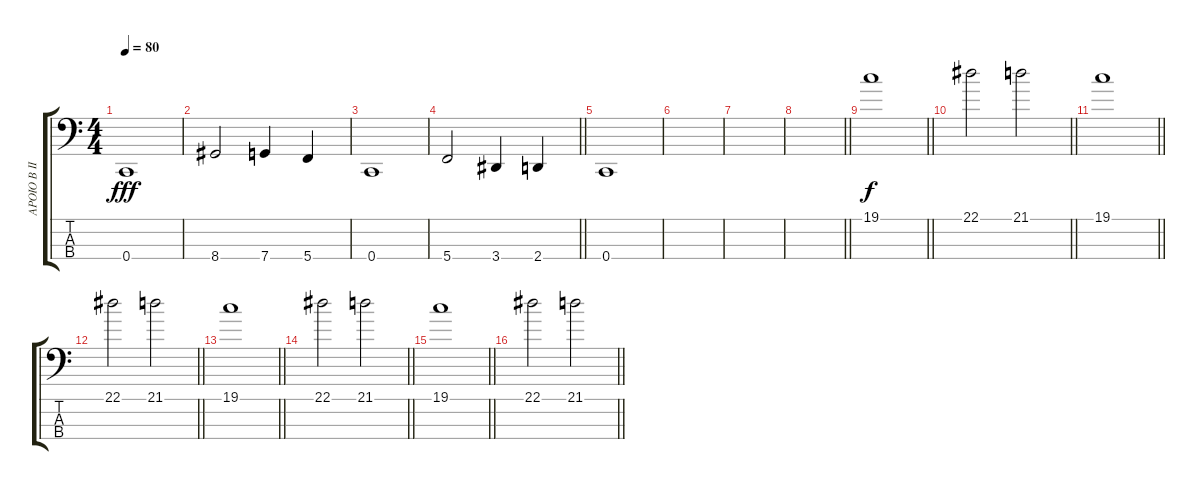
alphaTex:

\track ("APOIO B III " "APOIO B II") {instrument electricbassfinger}
\staff {score tabs}
\tuning (F2 C2 G1 C1) {hide}
\ts (4 4)
\section ("" "")
\tempo 80
\clef f4
\ks c
0.4.1{dy fff} |
8.4.2 7.4.4 5.4.4 |
0.4.1 |
\barLineRight lightlight
5.4.2 3.4.4 2.4.4 |
\section ("" "")
0.4.1 |
|
|
\barLineRight lightlight
|
\section ("" "")
\barLineRight lightlight
19.1.1{dy f} |
\barLineRight lightlight
22.1.2 21.1.2 |
\barLineRight lightlight
19.1.1 |
\barLineRight lightlight
22.1.2 21.1.2 |
\barLineRight lightlight
19.1.1 |
\barLineRight lightlight
22.1.2 21.1.2 |
\barLineRight lightlight
19.1.1 |
\barLineRight lightlight
22.1.2 21.1.2
